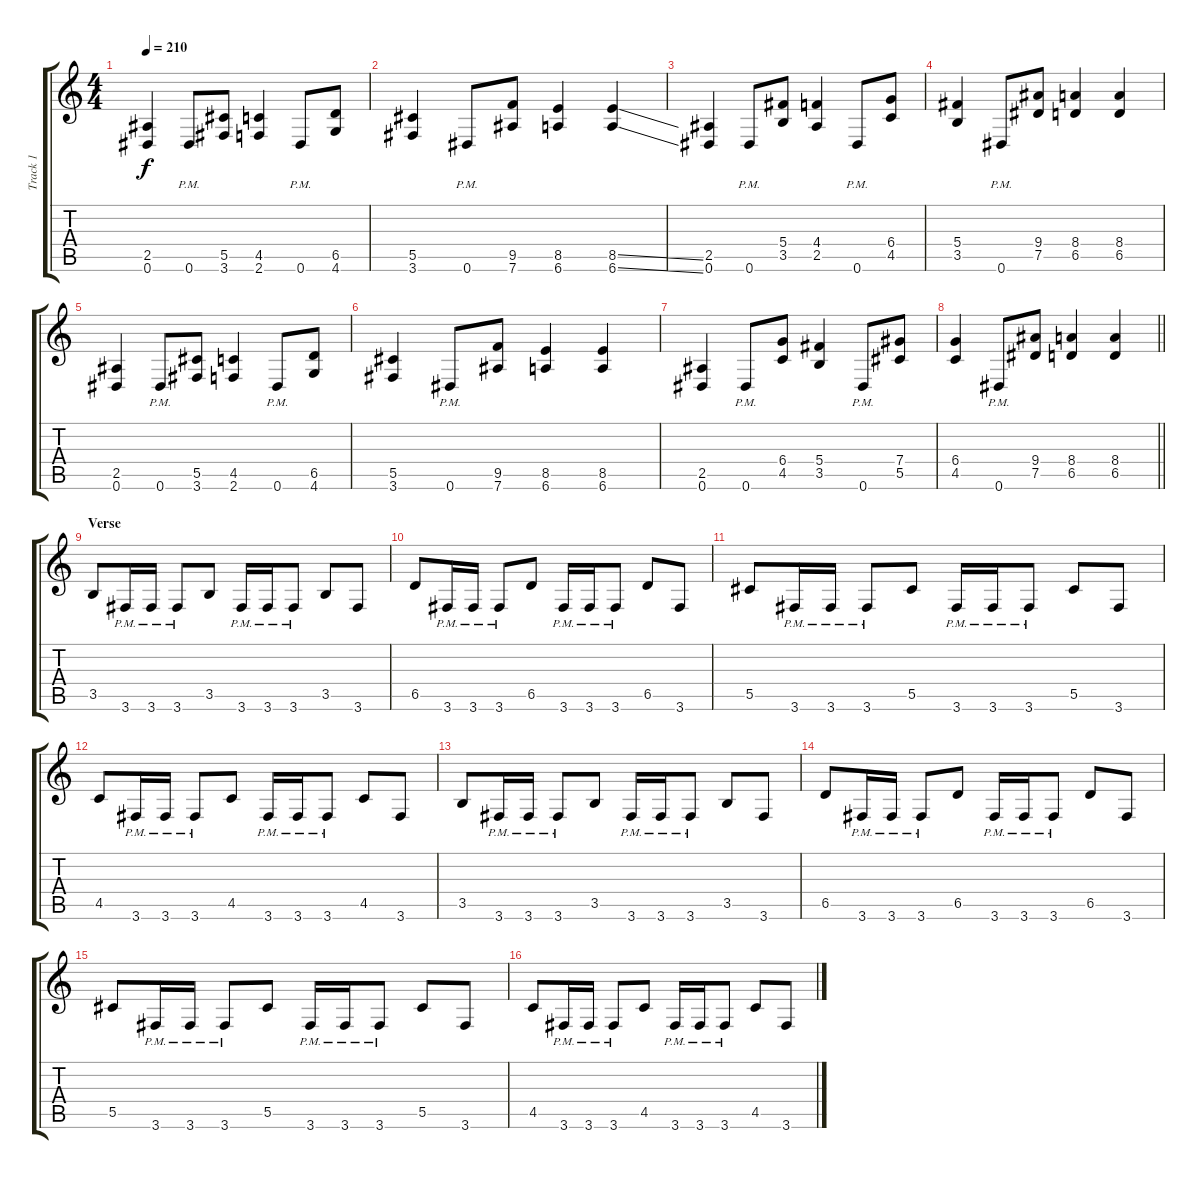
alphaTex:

\track ("Track 1" "Track 1") {instrument distortionguitar}
\staff {score tabs}
\tuning (Eb4 Bb3 Gb3 Db3 Ab2 Eb2) {hide}
\ts (4 4)
\section ("" "")
\tempo 210
\clef g2
\ks c
(2.5 0.6).4{dy f} 0.6{pm}.8 (5.5 3.6).8 (4.5 2.6).4 0.6{pm}.8 (6.5 4.6).8 |
(5.5 3.6).4 0.6{pm}.8 (9.5 7.6).8 (8.5 6.6).4 (8.5{ss} 6.6{ss}).4 |
(2.5 0.6).4 0.6{pm}.8 (5.4 3.5).8 (4.4 2.5).4 0.6{pm}.8 (6.4 4.5).8 |
(5.4 3.5).4 0.6{pm}.8 (9.4 7.5).8 (8.4 6.5).4 (8.4 6.5).4 |
(2.5 0.6).4 0.6{pm}.8 (5.5 3.6).8 (4.5 2.6).4 0.6{pm}.8 (6.5 4.6).8 |
(5.5 3.6).4 0.6{pm}.8 (9.5 7.6).8 (8.5 6.6).4 (8.5 6.6).4 |
(2.5 0.6).4 0.6{pm}.8 (6.4 4.5).8 (5.4 3.5).4 0.6{pm}.8 (7.4 5.5).8 |
\barLineRight lightlight
(6.4 4.5).4 0.6{pm}.8 (9.4 7.5).8 (8.4 6.5).4 (8.4 6.5).4 |
\section ("" "Verse")
3.5.8 3.6{pm}.16 3.6{pm}.16 3.6{pm}.8 3.5.8 3.6{pm}.16 3.6{pm}.16 3.6{pm}.8 3.5.8 3.6.8 |
6.5.8 3.6{pm}.16 3.6{pm}.16 3.6{pm}.8 6.5.8 3.6{pm}.16 3.6{pm}.16 3.6{pm}.8 6.5.8 3.6.8 |
5.5.8 3.6{pm}.16 3.6{pm}.16 3.6{pm}.8 5.5.8 3.6{pm}.16 3.6{pm}.16 3.6{pm}.8 5.5.8 3.6.8 |
4.5.8 3.6{pm}.16 3.6{pm}.16 3.6{pm}.8 4.5.8 3.6{pm}.16 3.6{pm}.16 3.6{pm}.8 4.5.8 3.6.8 |
3.5.8 3.6{pm}.16 3.6{pm}.16 3.6{pm}.8 3.5.8 3.6{pm}.16 3.6{pm}.16 3.6{pm}.8 3.5.8 3.6.8 |
6.5.8 3.6{pm}.16 3.6{pm}.16 3.6{pm}.8 6.5.8 3.6{pm}.16 3.6{pm}.16 3.6{pm}.8 6.5.8 3.6.8 |
5.5.8 3.6{pm}.16 3.6{pm}.16 3.6{pm}.8 5.5.8 3.6{pm}.16 3.6{pm}.16 3.6{pm}.8 5.5.8 3.6.8 |
4.5.8 3.6{pm}.16 3.6{pm}.16 3.6{pm}.8 4.5.8 3.6{pm}.16 3.6{pm}.16 3.6{pm}.8 4.5.8 3.6.8
